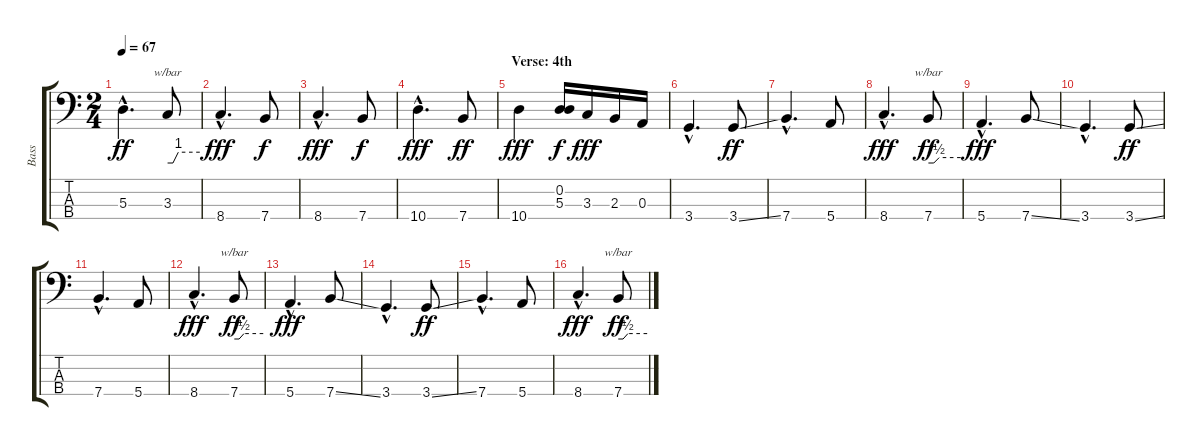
\track ("Bass" "Bass") {instrument acousticbass}
\staff {score tabs}
\tuning (G2 D2 A1 E1) {hide}
\ts (2 4)
\tempo 67
\clef f4
\ks c
5.3{hac}.4{d dy ff} 3.3.8{tbe (custom default 0 0 10 0 20 4 60 4)} |
8.4{hac}.4{d dy fff} 7.4.8{dy f} |
8.4{hac}.4{d dy fff} 7.4.8{dy f} |
10.4{hac}.4{d dy fff} 7.4.8{dy ff} |
\section ("" "Verse: 4th")
10.4.4{dy fff} (0.2 5.3).16{dy f} 3.3.16{dy fff} 2.3.16 0.3.16 |
3.4{hac}.4{d} 3.4{ss}.8{dy ff} |
7.4{hac}.4{d} 5.4.8 |
8.4{hac}.4{d dy fff} 7.4.8{tbe (custom default 0 0 10 0 20 2 60 2) dy ff} |
5.4{hac}.4{d dy fff} 7.4{ss}.8 |
3.4{hac}.4{d} 3.4{ss}.8{dy ff} |
7.4{hac}.4{d} 5.4.8 |
8.4{hac}.4{d dy fff} 7.4.8{tbe (custom default 0 0 10 0 20 2 60 2) dy ff} |
5.4{hac}.4{d dy fff} 7.4{ss}.8 |
3.4{hac}.4{d} 3.4{ss}.8{dy ff} |
7.4{hac}.4{d} 5.4.8 |
8.4{hac}.4{d dy fff} 7.4.8{tbe (custom default 0 0 10 0 20 2 60 2) dy ff}
